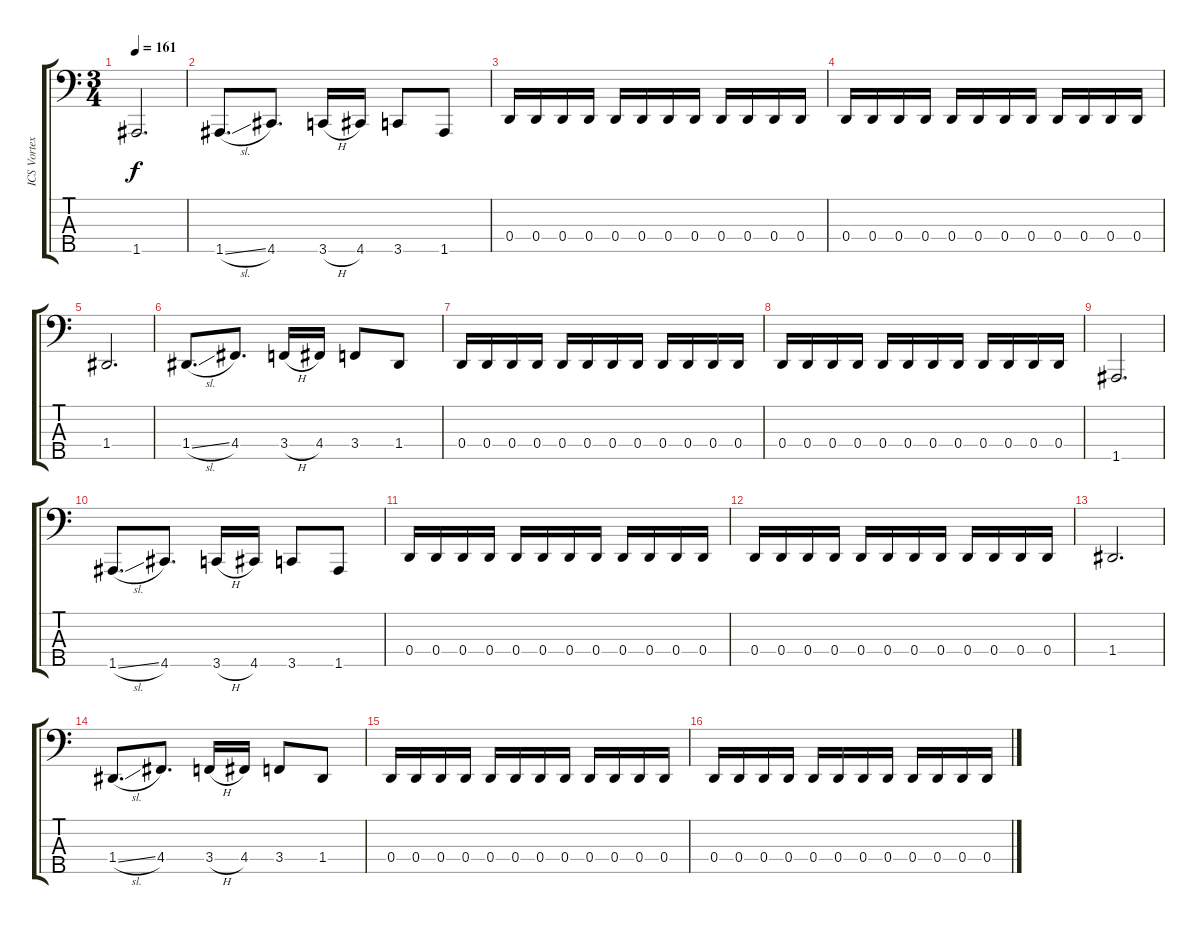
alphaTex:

\track ("ICS Vortex" "ICS Vortex") {instrument electricbassfinger}
\staff {score tabs}
\tuning (F2 C2 G1 D1 A0) {hide}
\ts (3 4)
\tempo 161
\clef f4
\ks c
1.5.2{d dy f} |
1.5{sl}.8{d} 4.5.8{d} 3.5{h}.16 4.5.16 3.5.8 1.5.8 |
0.4.16 0.4.16 0.4.16 0.4.16 0.4.16 0.4.16 0.4.16 0.4.16 0.4.16 0.4.16 0.4.16 0.4.16 |
0.4.16 0.4.16 0.4.16 0.4.16 0.4.16 0.4.16 0.4.16 0.4.16 0.4.16 0.4.16 0.4.16 0.4.16 |
1.4.2{d} |
1.4{sl}.8{d} 4.4.8{d} 3.4{h}.16 4.4.16 3.4.8 1.4.8 |
0.4.16 0.4.16 0.4.16 0.4.16 0.4.16 0.4.16 0.4.16 0.4.16 0.4.16 0.4.16 0.4.16 0.4.16 |
0.4.16 0.4.16 0.4.16 0.4.16 0.4.16 0.4.16 0.4.16 0.4.16 0.4.16 0.4.16 0.4.16 0.4.16 |
1.5.2{d} |
1.5{sl}.8{d} 4.5.8{d} 3.5{h}.16 4.5.16 3.5.8 1.5.8 |
0.4.16 0.4.16 0.4.16 0.4.16 0.4.16 0.4.16 0.4.16 0.4.16 0.4.16 0.4.16 0.4.16 0.4.16 |
0.4.16 0.4.16 0.4.16 0.4.16 0.4.16 0.4.16 0.4.16 0.4.16 0.4.16 0.4.16 0.4.16 0.4.16 |
1.4.2{d} |
1.4{sl}.8{d} 4.4.8{d} 3.4{h}.16 4.4.16 3.4.8 1.4.8 |
0.4.16 0.4.16 0.4.16 0.4.16 0.4.16 0.4.16 0.4.16 0.4.16 0.4.16 0.4.16 0.4.16 0.4.16 |
0.4.16 0.4.16 0.4.16 0.4.16 0.4.16 0.4.16 0.4.16 0.4.16 0.4.16 0.4.16 0.4.16 0.4.16
